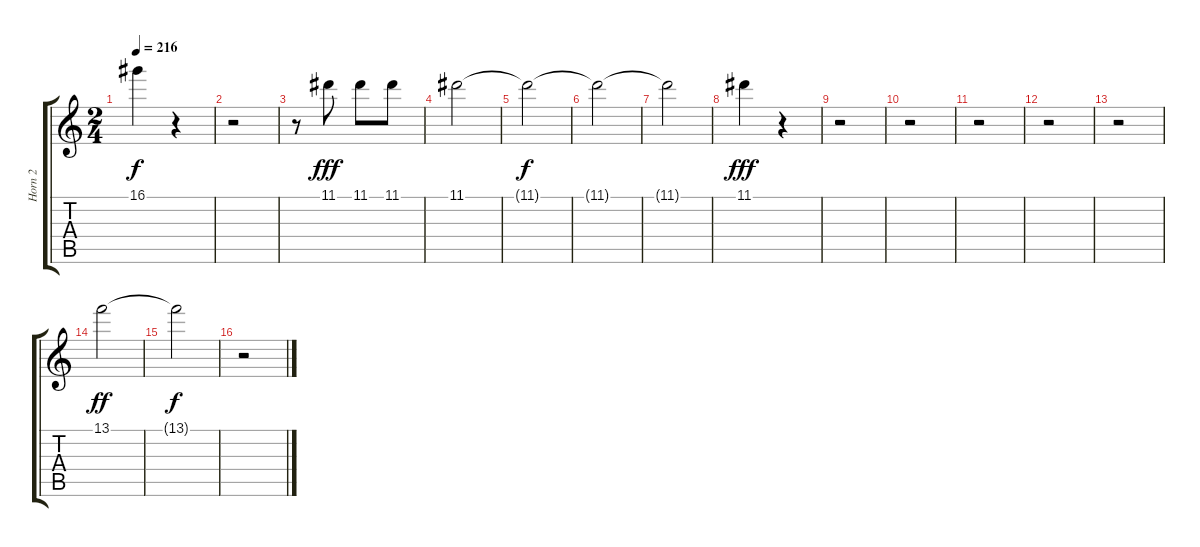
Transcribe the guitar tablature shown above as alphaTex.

\track ("Horn 2" "Horn 2") {instrument acousticguitarnylon}
\staff {score tabs}
\tuning (E4 B3 G3 D3 A2 E2) {hide}
\ts (2 4)
\tempo 216
\clef g2
\ks c
16.1.4{dy f} r.4 |
r.2 |
r.8 11.1.8{dy fff} 11.1.8 11.1.8 |
11.1.2 |
11.1{t}.2{dy f} |
11.1{t}.2 |
11.1{t}.2 |
11.1.4{dy fff} r.4 |
r.2 |
r.2 |
r.2 |
r.2 |
r.2 |
13.1.2{dy ff} |
13.1{t}.2{dy f} |
r.2
